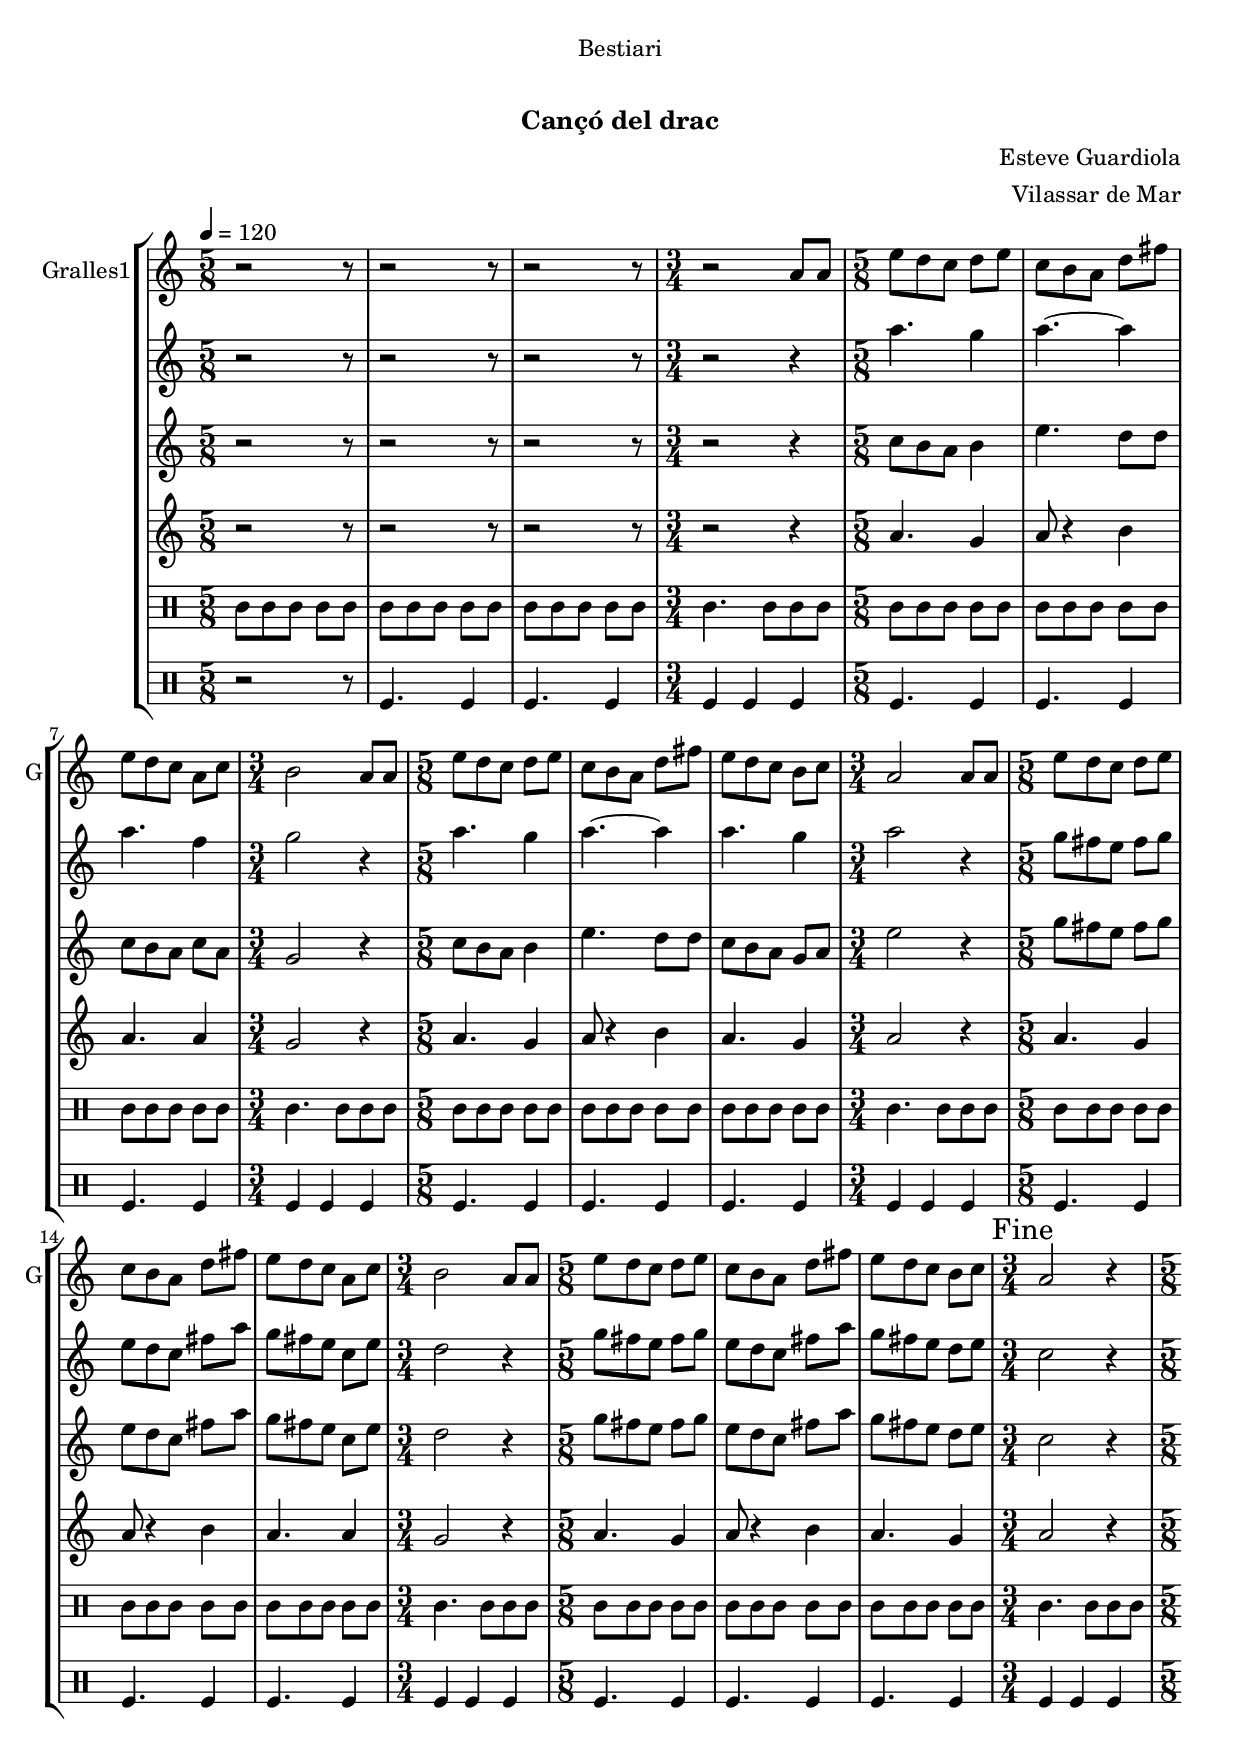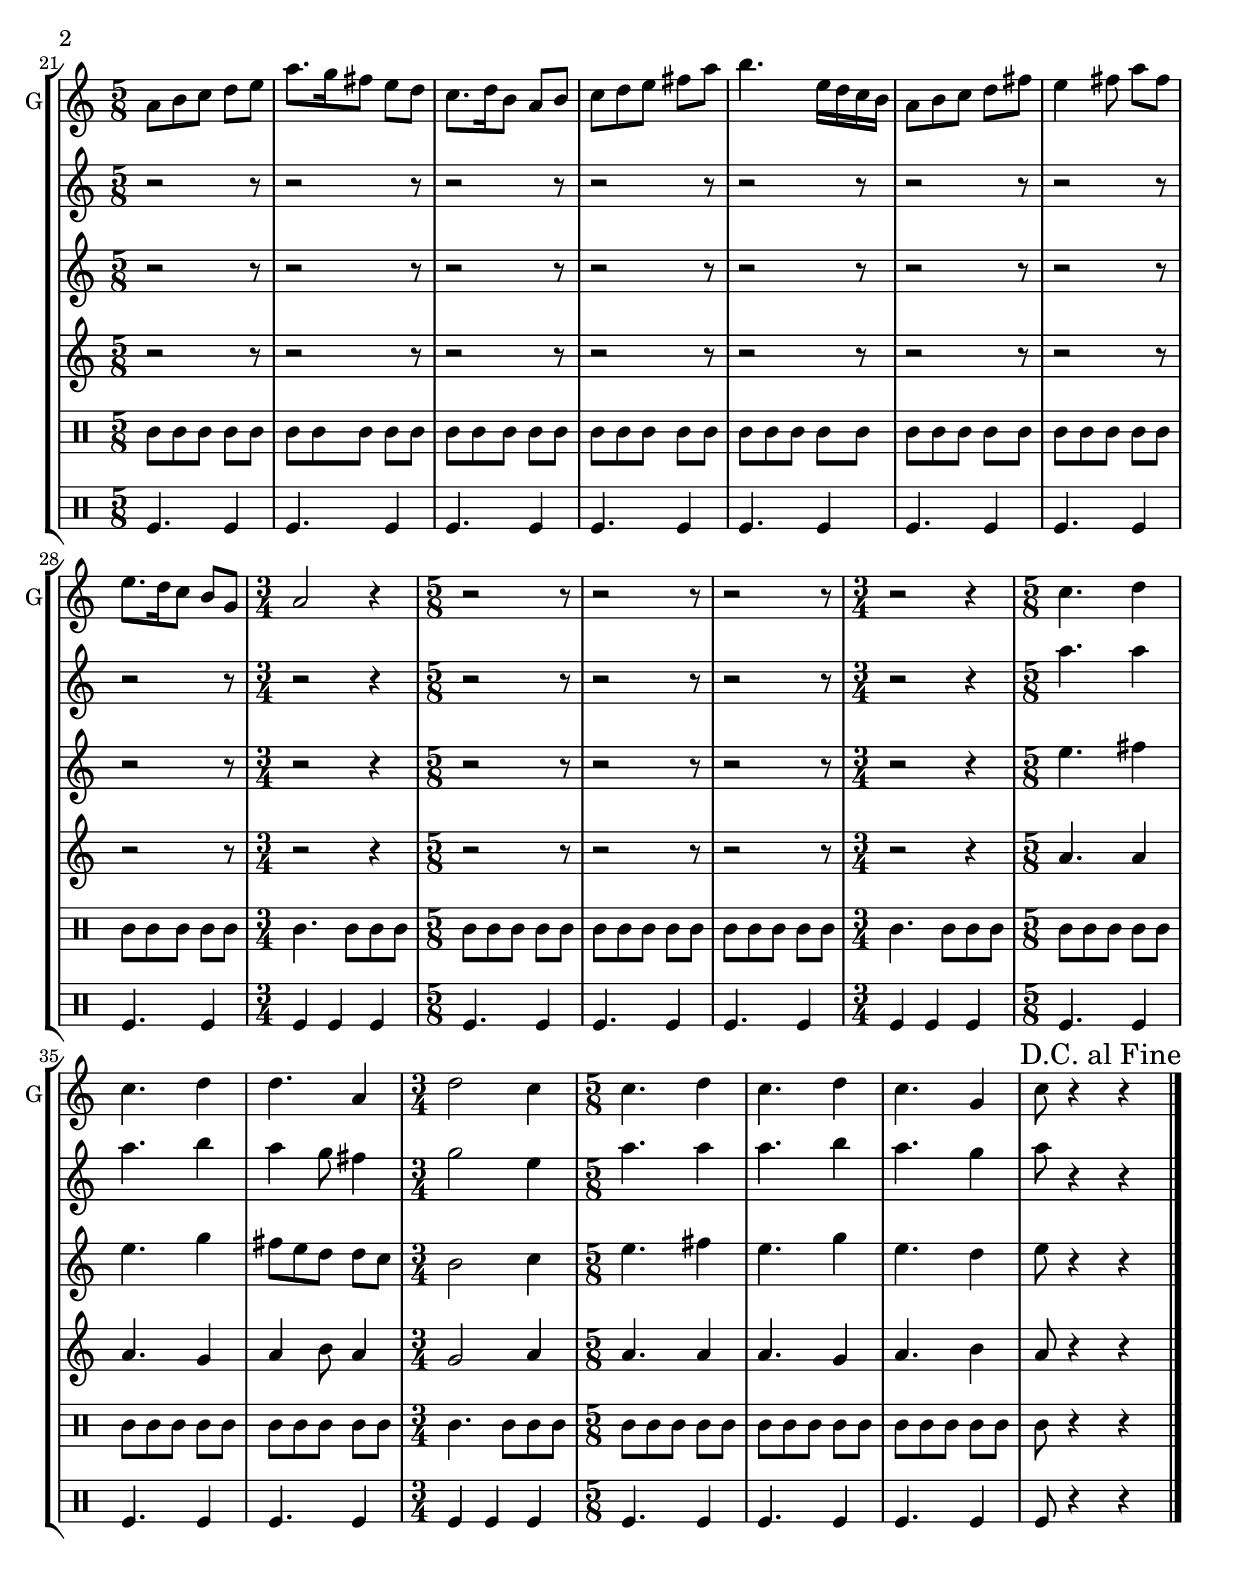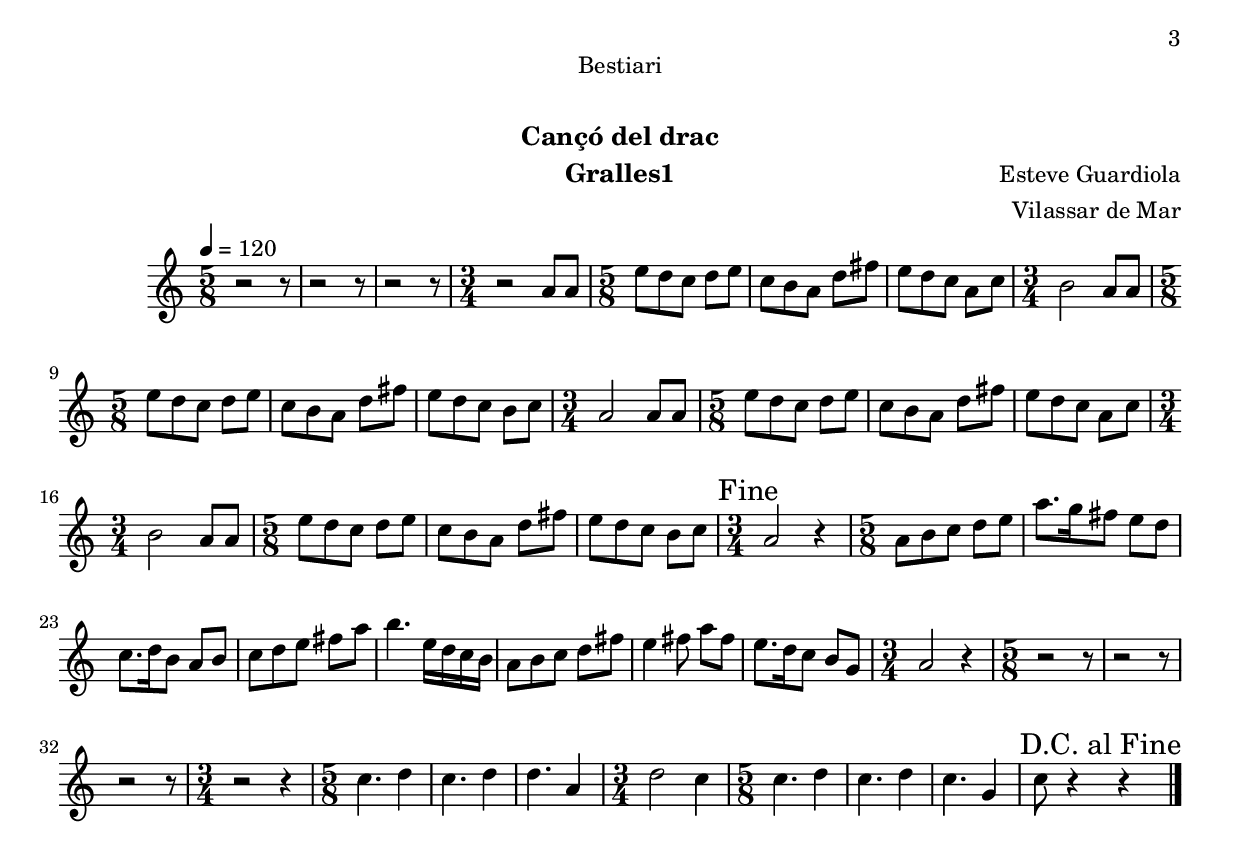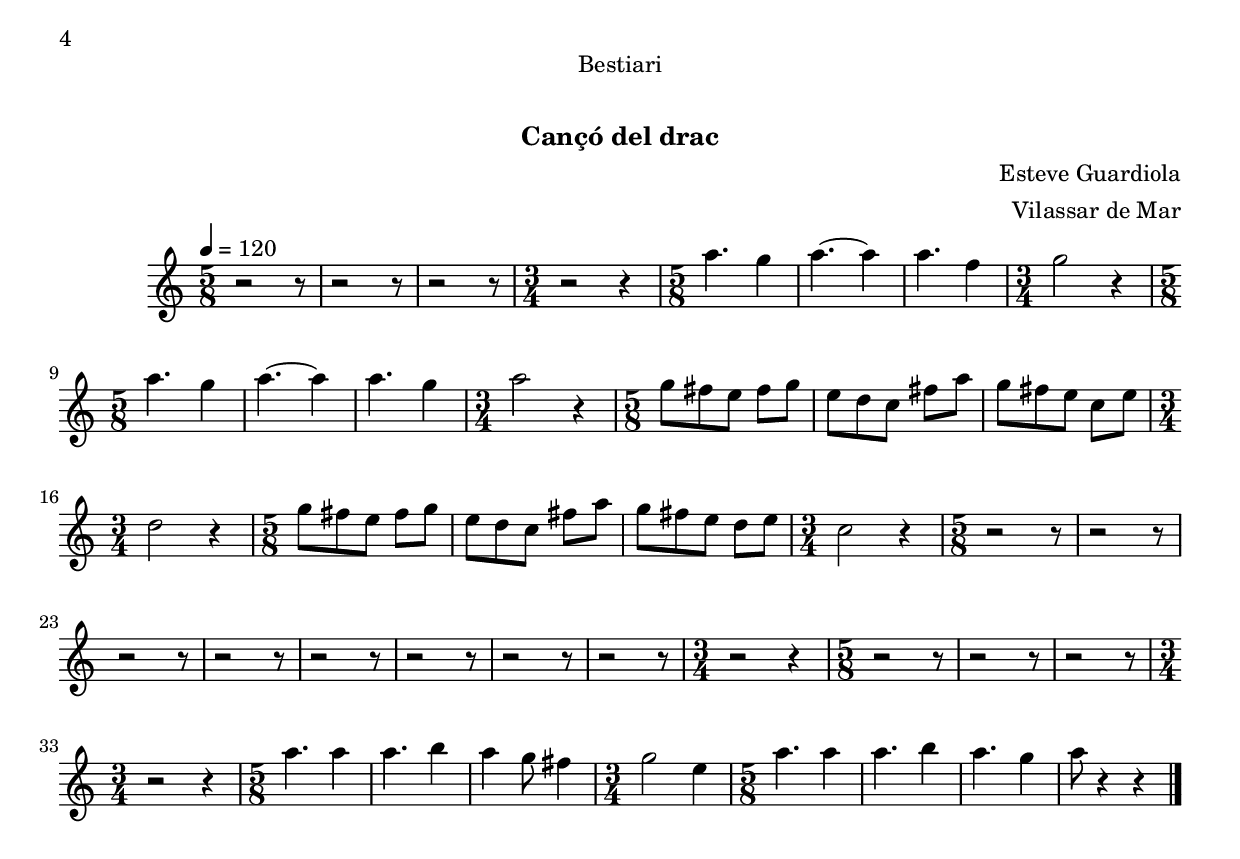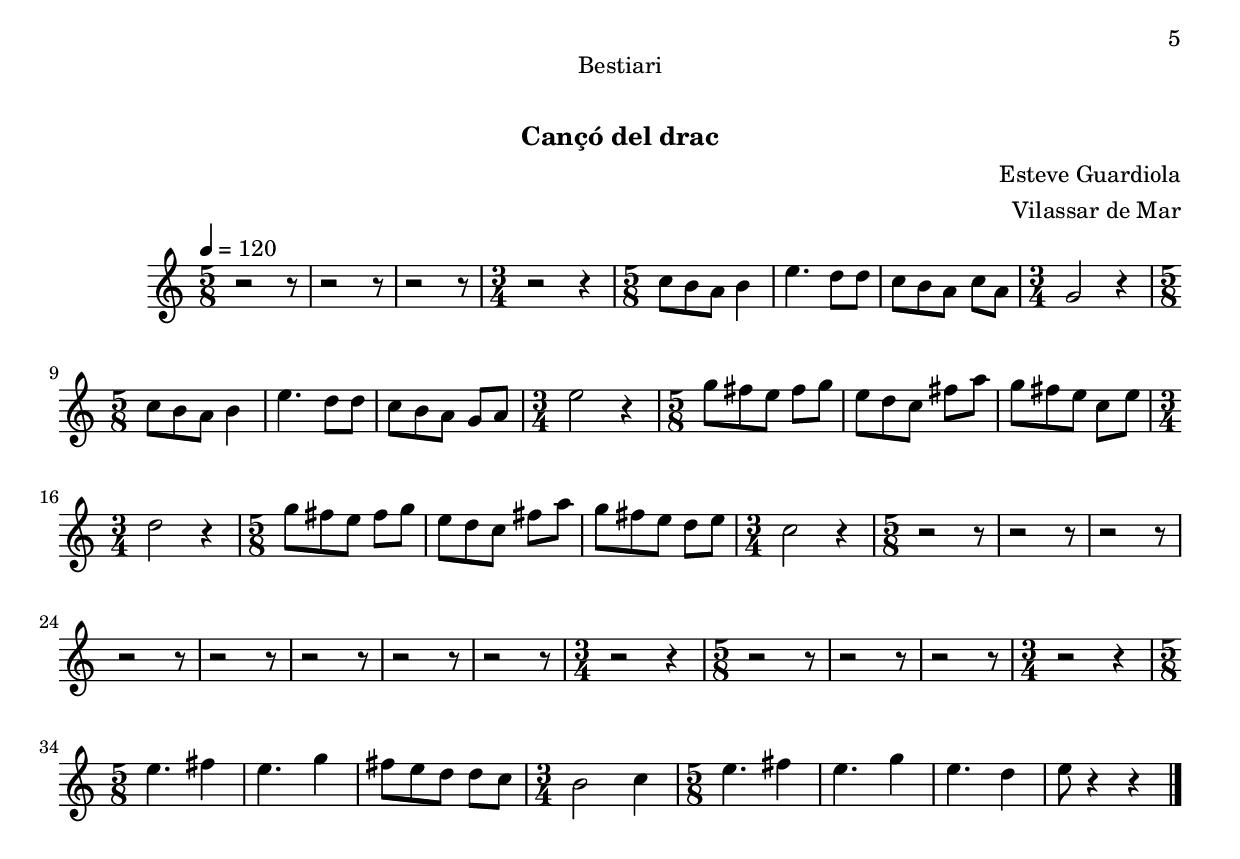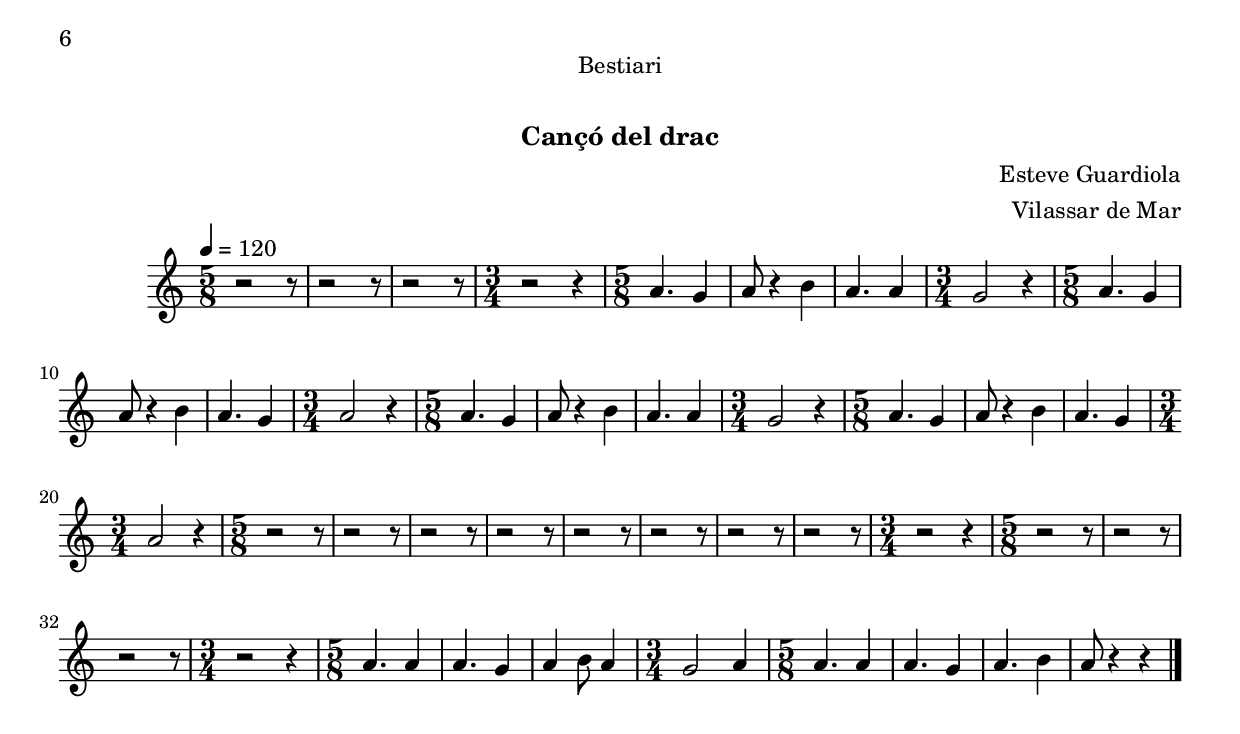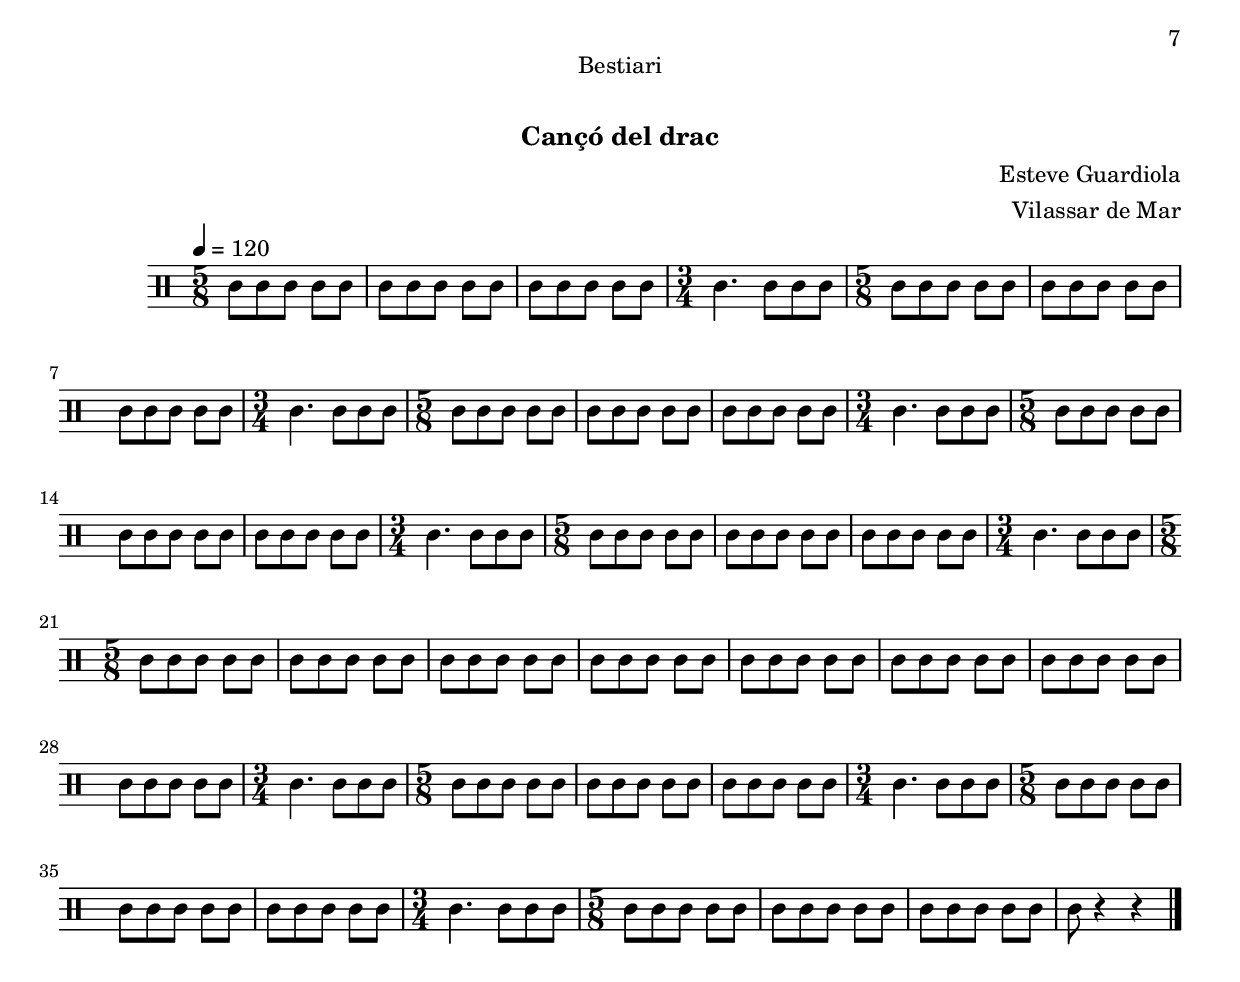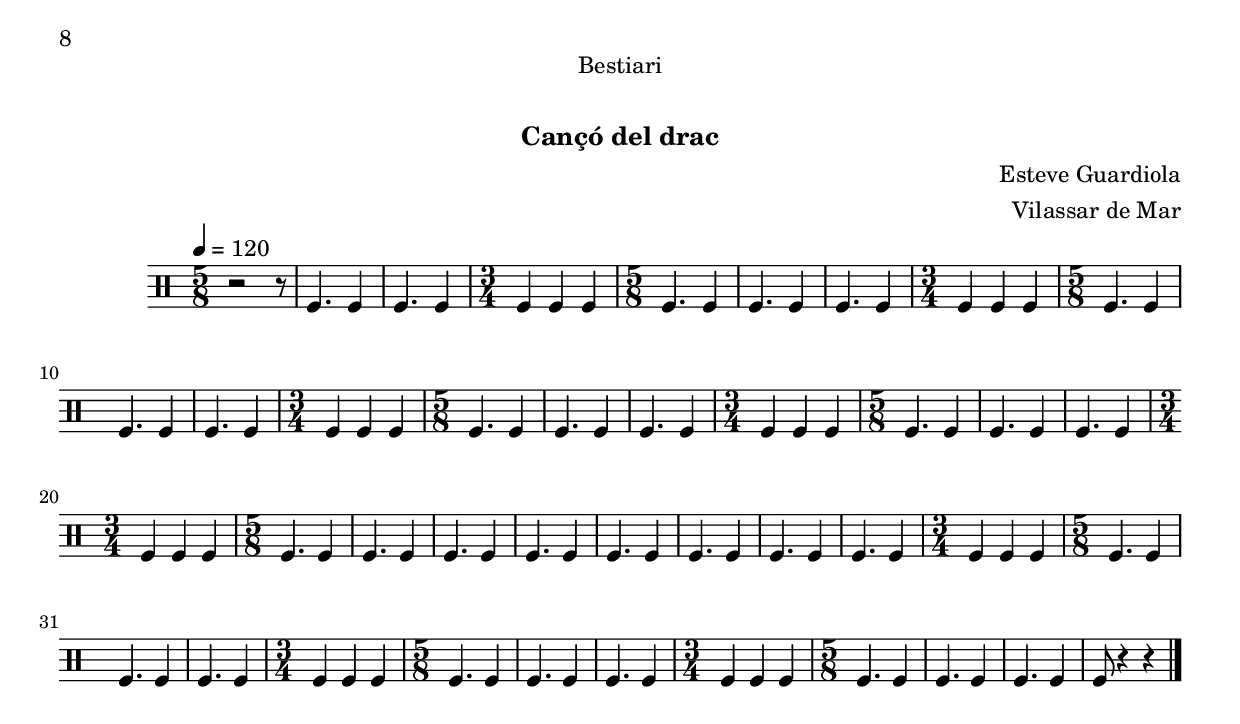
\version "2.22.1"

\header {
  dedication="Bestiari"
  title="          "
  subtitle="Cançó del drac"
  subsubtitle=""
  poet=""
  meter=""
  piece=""
  composer="Esteve Guardiola"
  arranger="Vilassar de Mar"
  opus=""
  instrument=""
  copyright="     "
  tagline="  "
}

liniaroAa =
\relative a'
{
  \tempo 4=120
  \clef treble
  \key c \major
  \time 5/8
  r2 r8  |
  r2 r8  |
  r2 r8  |
  \time 3/4   r2 a8 a  |
  %05
  \time 5/8   e'8 d c d e  |
  c8 b a d fis  |
  e8 d c a c  |
  \time 3/4   b2 a8 a  |
  \time 5/8   e'8 d c d e  |
  %10
  c8 b a d fis  |
  e8 d c b c  |
  \time 3/4   a2 a8 a  |
  \time 5/8   e'8 d c d e  |
  c8 b a d fis  |
  %15
  e8 d c a c  |
  \time 3/4   b2 a8 a  |
  \time 5/8   e'8 d c d e  |
  c8 b a d fis  |
  e8 d c b c  |
  %20
  \time 3/4   \mark "Fine" a2 r4  |
  \time 5/8   a8 b c d e  |
  a8. g16 fis8 e d  |
  c8. d16 b8 a b  |
  c8 d e fis a  |
  %25
  b4. e,16 d c b  |
  a8 b c d fis  |
  e4 fis8 a fis  |
  e8. d16 c8 b g  |
  \time 3/4   a2 r4  |
  %30
  \time 5/8   r2 r8  |
  r2 r8  |
  r2 r8  |
  \time 3/4   r2 r4  |
  \time 5/8   c4. d4  |
  %35
  c4. d4  |
  d4. a4  |
  \time 3/4   d2 c4  |
  \time 5/8   c4. d4  |
  c4. d4  |
  %40
  c4. g4  |
  \mark "D.C. al Fine" c8 r4 r  \bar "|."
}

liniaroAb =
\relative a''
{
  \tempo 4=120
  \clef treble
  \key c \major
  \time 5/8
  r2 r8  |
  r2 r8  |
  r2 r8  |
  \time 3/4   r2 r4  |
  %05
  \time 5/8   a4. g4  |
  a4. ~ a4  |
  a4. f4  |
  \time 3/4   g2 r4  |
  \time 5/8   a4. g4  |
  %10
  a4. ~ a4  |
  a4. g4  |
  \time 3/4   a2 r4  |
  \time 5/8   g8 fis e fis g  |
  e8 d c fis a  |
  %15
  g8 fis e c e  |
  \time 3/4   d2 r4  |
  \time 5/8   g8 fis e fis g  |
  e8 d c fis a  |
  g8 fis e d e  |
  %20
  \time 3/4   c2 r4  |
  \time 5/8   r2 r8  |
  r2 r8  |
  r2 r8  |
  r2 r8  |
  %25
  r2 r8  |
  r2 r8  |
  r2 r8  |
  r2 r8  |
  \time 3/4   r2 r4  |
  %30
  \time 5/8   r2 r8  |
  r2 r8  |
  r2 r8  |
  \time 3/4   r2 r4  |
  \time 5/8   a'4. a4  |
  %35
  a4. b4  |
  a4 g8 fis4  |
  \time 3/4   g2 e4  |
  \time 5/8   a4. a4  |
  a4. b4  |
  %40
  a4. g4  |
  a8 r4 r  \bar "|."
}

liniaroAc =
\relative c''
{
  \tempo 4=120
  \clef treble
  \key c \major
  \time 5/8
  r2 r8  |
  r2 r8  |
  r2 r8  |
  \time 3/4   r2 r4  |
  %05
  \time 5/8   c8 b a b4  |
  e4. d8 d  |
  c8 b a c a  |
  \time 3/4   g2 r4  |
  \time 5/8   c8 b a b4  |
  %10
  e4. d8 d  |
  c8 b a g a  |
  \time 3/4   e'2 r4  |
  \time 5/8   g8 fis e fis g  |
  e8 d c fis a  |
  %15
  g8 fis e c e  |
  \time 3/4   d2 r4  |
  \time 5/8   g8 fis e fis g  |
  e8 d c fis a  |
  g8 fis e d e  |
  %20
  \time 3/4   c2 r4  |
  \time 5/8   r2 r8  |
  r2 r8  |
  r2 r8  |
  r2 r8  |
  %25
  r2 r8  |
  r2 r8  |
  r2 r8  |
  r2 r8  |
  \time 3/4   r2 r4  |
  %30
  \time 5/8   r2 r8  |
  r2 r8  |
  r2 r8  |
  \time 3/4   r2 r4  |
  \time 5/8   e4. fis4  |
  %35
  e4. g4  |
  fis8 e d d c  |
  \time 3/4   b2 c4  |
  \time 5/8   e4. fis4  |
  e4. g4  |
  %40
  e4. d4  |
  e8 r4 r  \bar "|."
}

liniaroAd =
\relative a'
{
  \tempo 4=120
  \clef treble
  \key c \major
  \time 5/8
  r2 r8  |
  r2 r8  |
  r2 r8  |
  \time 3/4   r2 r4  |
  %05
  \time 5/8   a4. g4  |
  a8 r4 b  |
  a4. a4  |
  \time 3/4   g2 r4  |
  \time 5/8   a4. g4  |
  %10
  a8 r4 b  |
  a4. g4  |
  \time 3/4   a2 r4  |
  \time 5/8   a4. g4  |
  a8 r4 b  |
  %15
  a4. a4  |
  \time 3/4   g2 r4  |
  \time 5/8   a4. g4  |
  a8 r4 b  |
  a4. g4  |
  %20
  \time 3/4   a2 r4  |
  \time 5/8   r2 r8  |
  r2 r8  |
  r2 r8  |
  r2 r8  |
  %25
  r2 r8  |
  r2 r8  |
  r2 r8  |
  r2 r8  |
  \time 3/4   r2 r4  |
  %30
  \time 5/8   r2 r8  |
  r2 r8  |
  r2 r8  |
  \time 3/4   r2 r4  |
  \time 5/8   a4. a4  |
  %35
  a4. g4  |
  a4 b8 a4  |
  \time 3/4   g2 a4  |
  \time 5/8   a4. a4  |
  a4. g4  |
  %40
  a4. b4  |
  a8 r4 r  \bar "|."
}

liniaroAe =
\drummode
{
  \tempo 4=120
  \time 5/8
  tomml8 tomml tomml tomml tomml  |
  tomml8 tomml tomml tomml tomml  |
  tomml8 tomml tomml tomml tomml  |
  \time 3/4   tomml4. tomml8 tomml tomml  |
  %05
  \time 5/8   tomml8 tomml tomml tomml tomml  |
  tomml8 tomml tomml tomml tomml  |
  tomml8 tomml tomml tomml tomml  |
  \time 3/4   tomml4. tomml8 tomml tomml  |
  \time 5/8   tomml8 tomml tomml tomml tomml  |
  %10
  tomml8 tomml tomml tomml tomml  |
  tomml8 tomml tomml tomml tomml  |
  \time 3/4   tomml4. tomml8 tomml tomml  |
  \time 5/8   tomml8 tomml tomml tomml tomml  |
  tomml8 tomml tomml tomml tomml  |
  %15
  tomml8 tomml tomml tomml tomml  |
  \time 3/4   tomml4. tomml8 tomml tomml  |
  \time 5/8   tomml8 tomml tomml tomml tomml  |
  tomml8 tomml tomml tomml tomml  |
  tomml8 tomml tomml tomml tomml  |
  %20
  \time 3/4   tomml4. tomml8 tomml tomml  |
  \time 5/8   tomml8 tomml tomml tomml tomml  |
  tomml8 tomml tomml tomml tomml  |
  tomml8 tomml tomml tomml tomml  |
  tomml8 tomml tomml tomml tomml  |
  %25
  tomml8 tomml tomml tomml tomml  |
  tomml8 tomml tomml tomml tomml  |
  tomml8 tomml tomml tomml tomml  |
  tomml8 tomml tomml tomml tomml  |
  \time 3/4   tomml4. tomml8 tomml tomml  |
  %30
  \time 5/8   tomml8 tomml tomml tomml tomml  |
  tomml8 tomml tomml tomml tomml  |
  tomml8 tomml tomml tomml tomml  |
  \time 3/4   tomml4. tomml8 tomml tomml  |
  \time 5/8   tomml8 tomml tomml tomml tomml  |
  %35
  tomml8 tomml tomml tomml tomml  |
  tomml8 tomml tomml tomml tomml  |
  \time 3/4   tomml4. tomml8 tomml tomml  |
  \time 5/8   tomml8 tomml tomml tomml tomml  |
  tomml8 tomml tomml tomml tomml  |
  %40
  tomml8 tomml tomml tomml tomml  |
  tomml8 r4 r  \bar "|."
}

liniaroAf =
\drummode
{
  \tempo 4=120
  \time 5/8
  r2 r8  |
  tomfl4. tomfl4  |
  tomfl4. tomfl4  |
  \time 3/4   tomfl4 tomfl tomfl  |
  %05
  \time 5/8   tomfl4. tomfl4  |
  tomfl4. tomfl4  |
  tomfl4. tomfl4  |
  \time 3/4   tomfl4 tomfl tomfl  |
  \time 5/8   tomfl4. tomfl4  |
  %10
  tomfl4. tomfl4  |
  tomfl4. tomfl4  |
  \time 3/4   tomfl4 tomfl tomfl  |
  \time 5/8   tomfl4. tomfl4  |
  tomfl4. tomfl4  |
  %15
  tomfl4. tomfl4  |
  \time 3/4   tomfl4 tomfl tomfl  |
  \time 5/8   tomfl4. tomfl4  |
  tomfl4. tomfl4  |
  tomfl4. tomfl4  |
  %20
  \time 3/4   tomfl4 tomfl tomfl  |
  \time 5/8   tomfl4. tomfl4  |
  tomfl4. tomfl4  |
  tomfl4. tomfl4  |
  tomfl4. tomfl4  |
  %25
  tomfl4. tomfl4  |
  tomfl4. tomfl4  |
  tomfl4. tomfl4  |
  tomfl4. tomfl4  |
  \time 3/4   tomfl4 tomfl tomfl  |
  %30
  \time 5/8   tomfl4. tomfl4  |
  tomfl4. tomfl4  |
  tomfl4. tomfl4  |
  \time 3/4   tomfl4 tomfl tomfl  |
  \time 5/8   tomfl4. tomfl4  |
  %35
  tomfl4. tomfl4  |
  tomfl4. tomfl4  |
  \time 3/4   tomfl4 tomfl tomfl  |
  \time 5/8   tomfl4. tomfl4  |
  tomfl4. tomfl4  |
  %40
  tomfl4. tomfl4  |
  tomfl8 r4 r  \bar "|."
}

\bookpart {
  \score {
    \new StaffGroup {
      \override Score.RehearsalMark #'self-alignment-X = #LEFT
      <<
        \new Staff \with {instrumentName = #"Gralles1" shortInstrumentName = #"G"} \liniaroAa
        \new Staff \with {instrumentName = #"" shortInstrumentName = #" "} \liniaroAb
        \new Staff \with {instrumentName = #"" shortInstrumentName = #" "} \liniaroAc
        \new Staff \with {instrumentName = #"" shortInstrumentName = #" "} \liniaroAd
        \new DrumStaff \with {instrumentName = #"" shortInstrumentName = #" "} \liniaroAe
        \new DrumStaff \with {instrumentName = #"" shortInstrumentName = #" "} \liniaroAf
      >>
    }
    \layout {}
  }
  \score { \unfoldRepeats
    \new StaffGroup {
      \override Score.RehearsalMark #'self-alignment-X = #LEFT
      <<
        \new Staff \with {instrumentName = #"Gralles1" shortInstrumentName = #"G"} \liniaroAa
        \new Staff \with {instrumentName = #"" shortInstrumentName = #" "} \liniaroAb
        \new Staff \with {instrumentName = #"" shortInstrumentName = #" "} \liniaroAc
        \new Staff \with {instrumentName = #"" shortInstrumentName = #" "} \liniaroAd
        \new DrumStaff \with {instrumentName = #"" shortInstrumentName = #" "} \liniaroAe
        \new DrumStaff \with {instrumentName = #"" shortInstrumentName = #" "} \liniaroAf
      >>
    }
    \midi {
      \set Staff.midiInstrument = "oboe"
      \set DrumStaff.midiInstrument = "drums"
    }
  }
}

\bookpart {
  \header {instrument="Gralles1"}
  \score {
    \new StaffGroup {
      \override Score.RehearsalMark #'self-alignment-X = #LEFT
      <<
        \new Staff \liniaroAa
      >>
    }
    \layout {}
  }
  \score { \unfoldRepeats
    \new StaffGroup {
      \override Score.RehearsalMark #'self-alignment-X = #LEFT
      <<
        \new Staff \liniaroAa
      >>
    }
    \midi {
      \set Staff.midiInstrument = "oboe"
      \set DrumStaff.midiInstrument = "drums"
    }
  }
}

\bookpart {
  \header {instrument=""}
  \score {
    \new StaffGroup {
      \override Score.RehearsalMark #'self-alignment-X = #LEFT
      <<
        \new Staff \liniaroAb
      >>
    }
    \layout {}
  }
  \score { \unfoldRepeats
    \new StaffGroup {
      \override Score.RehearsalMark #'self-alignment-X = #LEFT
      <<
        \new Staff \liniaroAb
      >>
    }
    \midi {
      \set Staff.midiInstrument = "oboe"
      \set DrumStaff.midiInstrument = "drums"
    }
  }
}

\bookpart {
  \header {instrument=""}
  \score {
    \new StaffGroup {
      \override Score.RehearsalMark #'self-alignment-X = #LEFT
      <<
        \new Staff \liniaroAc
      >>
    }
    \layout {}
  }
  \score { \unfoldRepeats
    \new StaffGroup {
      \override Score.RehearsalMark #'self-alignment-X = #LEFT
      <<
        \new Staff \liniaroAc
      >>
    }
    \midi {
      \set Staff.midiInstrument = "oboe"
      \set DrumStaff.midiInstrument = "drums"
    }
  }
}

\bookpart {
  \header {instrument=""}
  \score {
    \new StaffGroup {
      \override Score.RehearsalMark #'self-alignment-X = #LEFT
      <<
        \new Staff \liniaroAd
      >>
    }
    \layout {}
  }
  \score { \unfoldRepeats
    \new StaffGroup {
      \override Score.RehearsalMark #'self-alignment-X = #LEFT
      <<
        \new Staff \liniaroAd
      >>
    }
    \midi {
      \set Staff.midiInstrument = "oboe"
      \set DrumStaff.midiInstrument = "drums"
    }
  }
}

\bookpart {
  \header {instrument=""}
  \score {
    \new StaffGroup {
      \override Score.RehearsalMark #'self-alignment-X = #LEFT
      <<
        \new DrumStaff \liniaroAe
      >>
    }
    \layout {}
  }
  \score { \unfoldRepeats
    \new StaffGroup {
      \override Score.RehearsalMark #'self-alignment-X = #LEFT
      <<
        \new DrumStaff \liniaroAe
      >>
    }
    \midi {
      \set Staff.midiInstrument = "oboe"
      \set DrumStaff.midiInstrument = "drums"
    }
  }
}

\bookpart {
  \header {instrument=""}
  \score {
    \new StaffGroup {
      \override Score.RehearsalMark #'self-alignment-X = #LEFT
      <<
        \new DrumStaff \liniaroAf
      >>
    }
    \layout {}
  }
  \score { \unfoldRepeats
    \new StaffGroup {
      \override Score.RehearsalMark #'self-alignment-X = #LEFT
      <<
        \new DrumStaff \liniaroAf
      >>
    }
    \midi {
      \set Staff.midiInstrument = "oboe"
      \set DrumStaff.midiInstrument = "drums"
    }
  }
}

